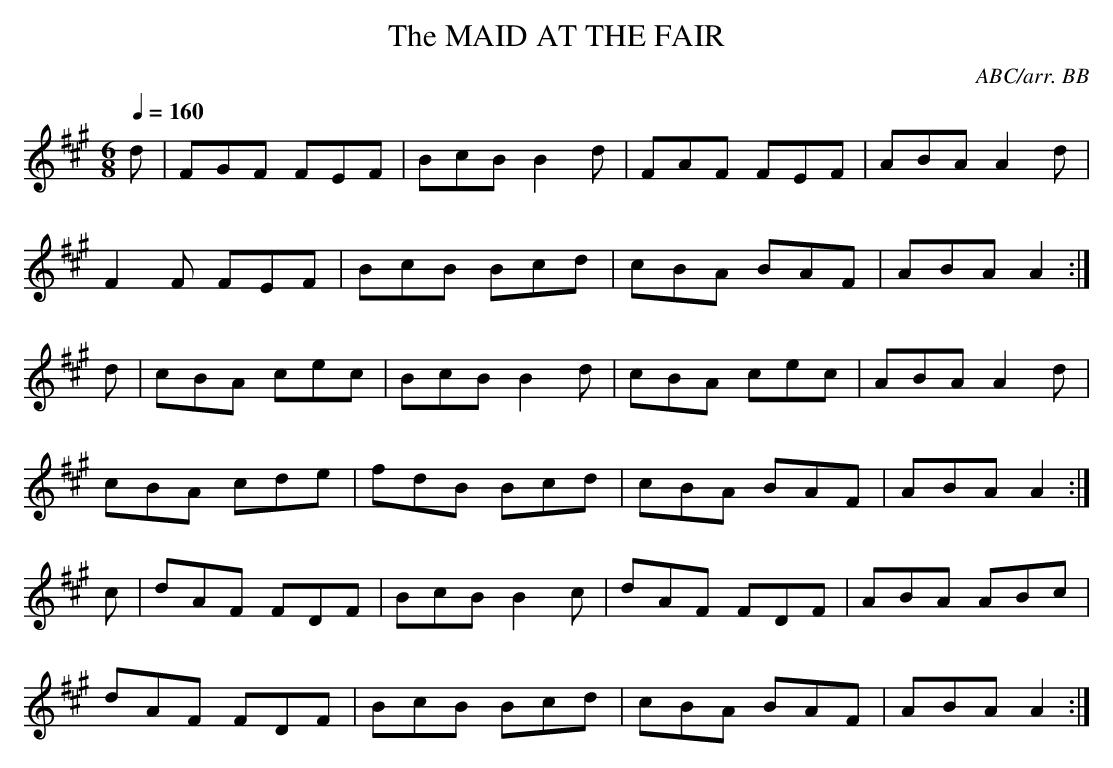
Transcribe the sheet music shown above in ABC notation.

X:1
T:MAID AT THE FAIR, The
C:ABC/arr. BB
Q:1/4=160
M:6/8
L:1/8
K:A
d|FGF FEF|BcB B2d|FAF FEF|ABA A2d |
F2F FEF|BcB Bcd|cBA BAF|ABA A2 :|
d|cBA cec|BcB B2d|cBA cec|ABA A2d |
cBA cde|fdB Bcd|cBA BAF|ABA A2 :|
c|dAF FDF|BcB B2c|dAF FDF|ABA ABc |
dAF FDF|BcB Bcd|cBA BAF|ABA A2 :|
